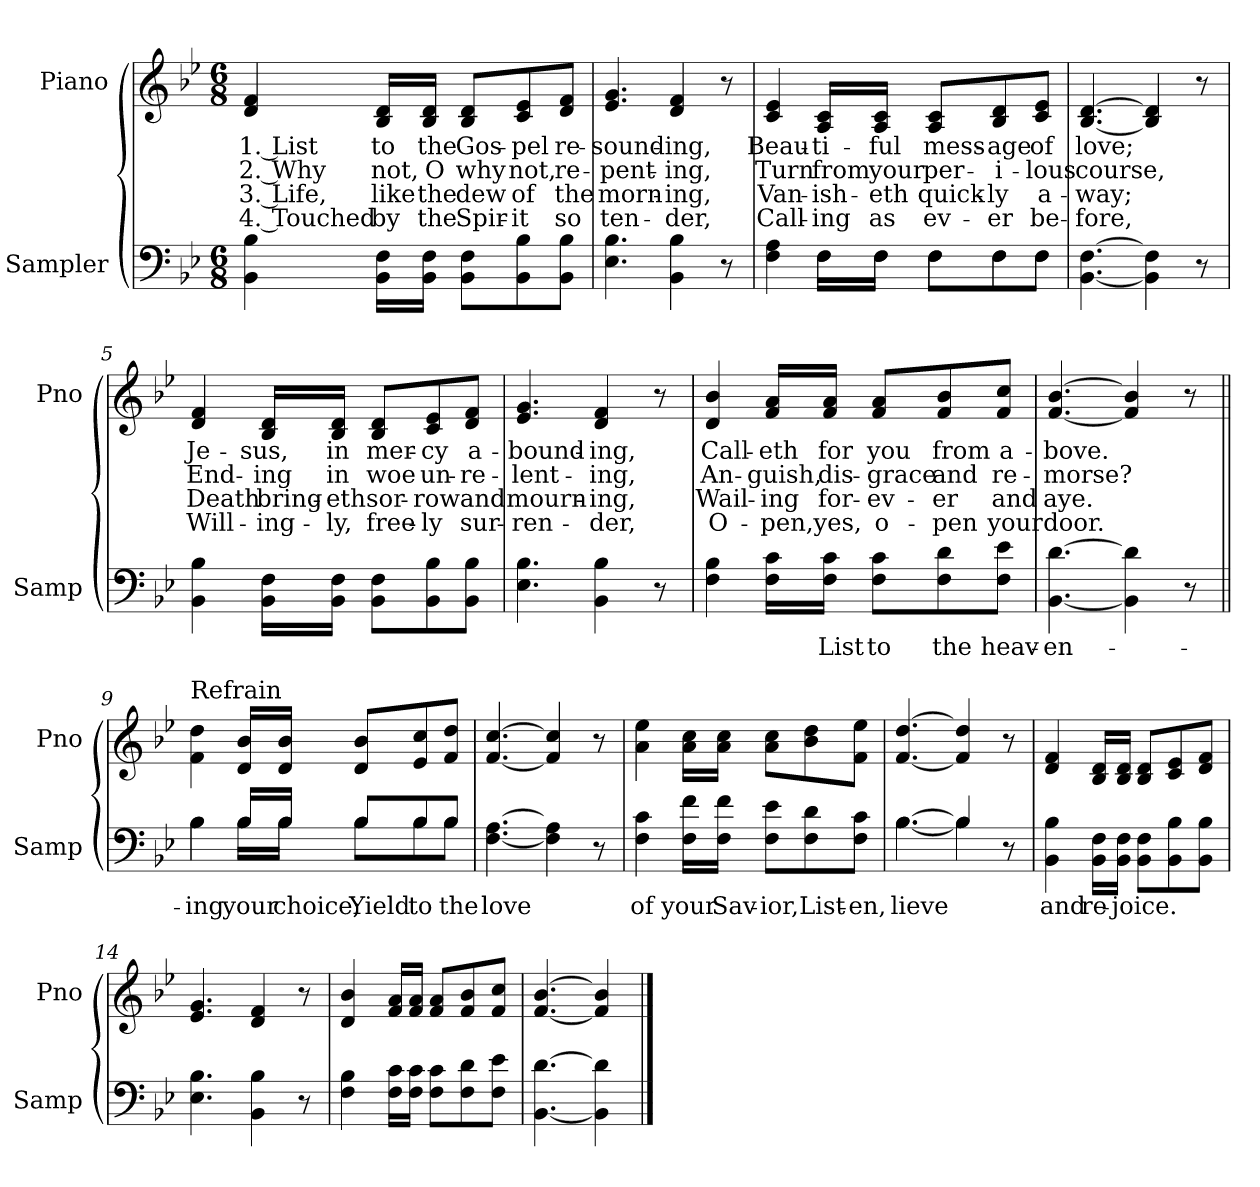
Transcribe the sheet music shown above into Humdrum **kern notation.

**kern	**text	**kern	**text	**text	**text	**text
*part2	*part2	*part1	*part1	*part1	*part1	*part1
*staff2	*staff2	*staff1	*staff1	*staff1	*staff1	*staff1
*I"Sampler	*	*I"Piano	*	*	*	*
*I'Samp	*	*I'Pno	*	*	*	*
*clefF4	*	*clefG2	*	*	*	*
*k[b-e-]	*	*k[b-e-]	*	*	*	*
*B-:	*	*B-:	*	*	*	*
*M6/8	*	*M6/8	*	*	*	*
=1	=1	=1	=1	=1	=1	=1
4BB- 4B-	.	4d 4f	1. List	2. Why	3. Life,	4. Touched
16BB-\ 16F\LL	.	16B-/ 16d/LL	to	not,	like	by
16BB-\ 16F\JJ	.	16B-/ 16d/JJ	the	O	the	the
8BB-\ 8F\L	.	8B-/ 8d/L	Gos-	why	dew	Spir-
8BB-\ 8B-\	.	8c/ 8e-/	-pel	not,	of	-it
8BB-\ 8B-\J	.	8d/ 8f/J	re-	re-	the	so
=2	=2	=2	=2	=2	=2	=2
4.E- 4.B-	.	4.e- 4.g	-sound-	-pent-	morn-	ten-
4BB- 4B-	.	4d 4f	-ing,	-ing,	-ing,	-der,
8r	.	8r	.	.	.	.
=3	=3	=3	=3	=3	=3	=3
*^	*	*	*	*	*	*
4F 4A	4ryy	.	4c 4e-	Beau-	Turn	Van-	Call-
16F\LL	16F\LL	.	16A/ 16c/LL	-ti-	from	-ish-	-ing
16F\JJ	16F\JJ	.	16A/ 16c/JJ	-ful	your	-eth	as
8F\L	8F\L	.	8A/ 8c/L	mess-	per-	quick-	ev-
8F\	8F\	.	8B-/ 8d/	-age	-i-	-ly	-er
8F\J	8F\J	.	8c/ 8e-/J	of	-lous	a-	be-
*v	*v	*	*	*	*	*	*
=4	=4	=4	=4	=4	=4	=4
[4.BB- [4.F	.	[4.B- [4.d	love;	course,	-way;	-fore,
4BB-] 4F]	.	4B-] 4d]	.	.	.	.
8r	.	8r	.	.	.	.
=5	=5	=5	=5	=5	=5	=5
4BB- 4B-	.	4d 4f	Je-	End-	Death	Will-
16BB-\ 16F\LL	.	16B-/ 16d/LL	-sus,	-ing	bring-	-ing-
16BB-\ 16F\JJ	.	16B-/ 16d/JJ	in	in	-eth	-ly,
8BB-\ 8F\L	.	8B-/ 8d/L	mer-	woe	sor-	free-
8BB-\ 8B-\	.	8c/ 8e-/	-cy	un-	-row	-ly
8BB-\ 8B-\J	.	8d/ 8f/J	a-	-re-	and	sur-
=6	=6	=6	=6	=6	=6	=6
4.E- 4.B-	.	4.e- 4.g	-bound-	-lent-	mourn-	-ren-
4BB- 4B-	.	4d 4f	-ing,	-ing,	-ing,	-der,
8r	.	8r	.	.	.	.
=7	=7	=7	=7	=7	=7	=7
4F 4B-	.	4d 4b-	Call-	An-	Wail-	O-
16F\ 16c\LL	.	16f/ 16a/LL	-eth	-guish,	-ing	-pen,
16F\ 16c\JJ	List	16f/ 16a/JJ	for	dis-	for-	yes,
8F\ 8c\L	to	8f/ 8a/L	you	-grace	-ev-	o-
8F\ 8d\	the	8f/ 8b-/	from	and	-er	-pen
8F\ 8e-\J	heav-	8f/ 8cc/J	a-	re-	and	your
=8	=8	=8	=8	=8	=8	=8
[4.BB- [4.d	-en-	[4.f [4.b-	-bove.	-morse?	aye.	door.
4BB-] 4d]	.	4f] 4b-]	.	.	.	.
8r	.	8r	.	.	.	.
=9||	=9||	=9||	=9||	=9||	=9||	=9||
*^	*	*	*	*	*	*
!	!	!	!LO:TX:t=Refrain	!	!	!	!
4B-\	4B-	-ing	4f\ 4dd\	.	.	.	.
16B-/LL	16B-\LL	your	16d/ 16b-/LL	.	.	.	.
16B-/JJ	16B-\JJ	choice;	16d/ 16b-/JJ	.	.	.	.
8B-/L	8B-\L	Yield	8d/ 8b-/L	.	.	.	.
8B-/	8B-\	to	8e-/ 8cc/	.	.	.	.
8B-/J	8B-\J	the	8f/ 8dd/J	.	.	.	.
*v	*v	*	*	*	*	*	*
=10	=10	=10	=10	=10	=10	=10
[4.F [4.A	love	[4.f [4.cc	.	.	.	.
4F] 4A]	.	4f] 4cc]	.	.	.	.
8r	.	8r	.	.	.	.
=11	=11	=11	=11	=11	=11	=11
4F 4c	of	4a 4ee-	.	.	.	.
16F\ 16f\LL	your	16a\ 16cc\LL	.	.	.	.
16F\ 16f\JJ	Sav-	16a\ 16cc\JJ	.	.	.	.
8F\ 8e-\L	-ior,	8a\ 8cc\L	.	.	.	.
8F\ 8d\	List-	8b-\ 8dd\	.	.	.	.
8F\ 8c\J	-en,	8f\ 8ee-\J	.	.	.	.
=12	=12	=12	=12	=12	=12	=12
*^	*	*	*	*	*	*
[4.B-\	[4.B-	-lieve	[4.f [4.dd	.	.	.	.
4B-/]	4B-]	.	4f] 4dd]	.	.	.	.
8r	8ryy	.	8r	.	.	.	.
*v	*v	*	*	*	*	*	*
=13	=13	=13	=13	=13	=13	=13
4BB- 4B-	and	4d 4f	.	.	.	.
16BB-\ 16F\LL	re-	16B-/ 16d/LL	.	.	.	.
16BB-\ 16F\JJ	-joice.	16B-/ 16d/JJ	.	.	.	.
8BB-\ 8F\L	.	8B-/ 8d/L	.	.	.	.
8BB-\ 8B-\	.	8c/ 8e-/	.	.	.	.
8BB-\ 8B-\J	.	8d/ 8f/J	.	.	.	.
=14	=14	=14	=14	=14	=14	=14
4.E- 4.B-	.	4.e- 4.g	.	.	.	.
4BB- 4B-	.	4d 4f	.	.	.	.
8r	.	8r	.	.	.	.
=15	=15	=15	=15	=15	=15	=15
4F 4B-	.	4d 4b-	.	.	.	.
16F\ 16c\LL	.	16f/ 16a/LL	.	.	.	.
16F\ 16c\JJ	.	16f/ 16a/JJ	.	.	.	.
8F\ 8c\L	.	8f/ 8a/L	.	.	.	.
8F\ 8d\	.	8f/ 8b-/	.	.	.	.
8F\ 8e-\J	.	8f/ 8cc/J	.	.	.	.
=16	=16	=16	=16	=16	=16	=16
[4.BB- [4.d	.	[4.f [4.b-	.	.	.	.
4BB-] 4d]	.	4f] 4b-]	.	.	.	.
==	==	==	==	==	==	==
*-	*-	*-	*-	*-	*-	*-
